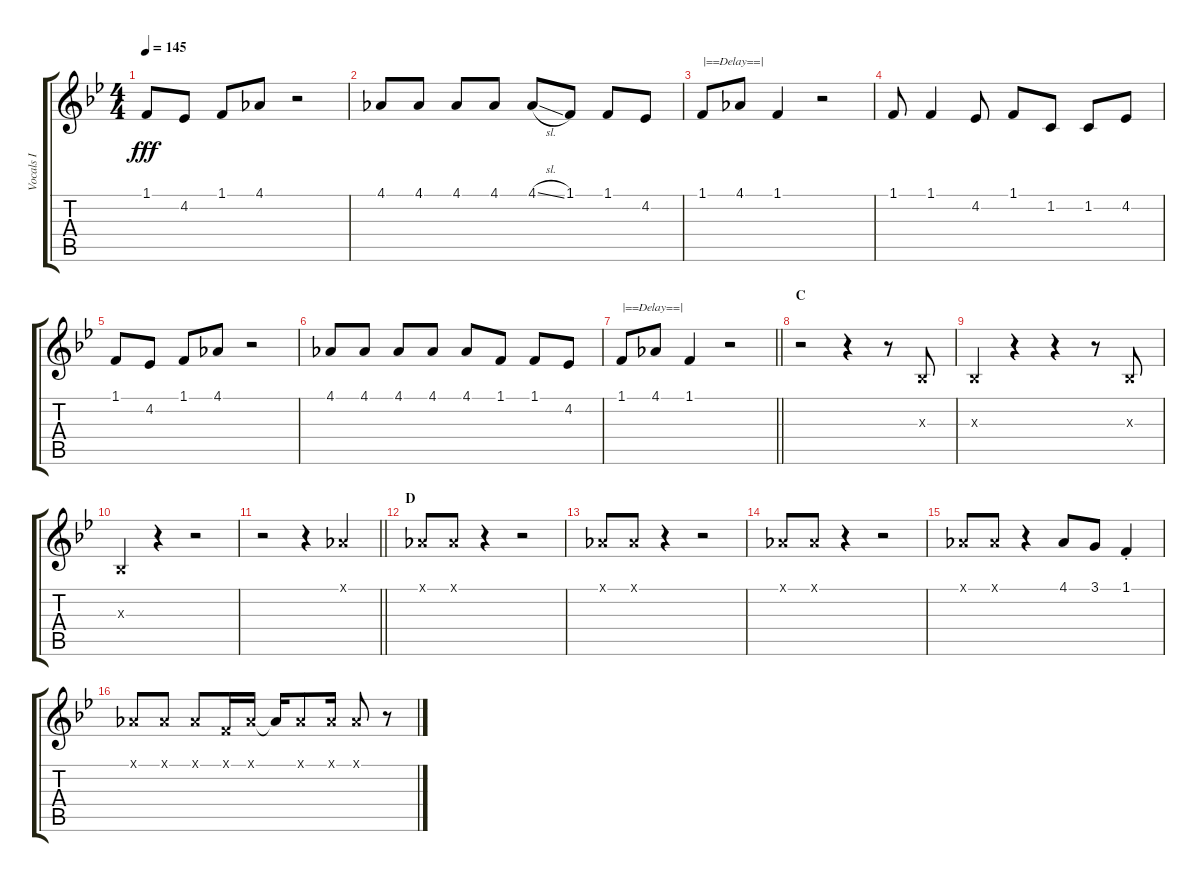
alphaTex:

\track ("Vocals I" "Vocals I") {instrument voiceoohs}
\staff {score tabs}
\tuning (E4 B3 G3 D3 A2 E2) {hide}
\ts (4 4)
\tempo 145
\clef g2
\ks bb
1.1.8{dy fff} 4.2.8 1.1.8 4.1.8 r.2 |
4.1.8 4.1.8 4.1.8 4.1.8 4.1{sl}.8 1.1.8 1.1.8 4.2.8 |
1.1.8{txt "|==Delay==|"} 4.1.8 1.1.4 r.2 |
1.1.8 1.1.4 4.2.8 1.1.8 1.2.8 1.2.8 4.2.8 |
1.1.8 4.2.8 1.1.8 4.1.8 r.2 |
4.1.8 4.1.8 4.1.8 4.1.8 4.1.8 1.1.8 1.1.8 4.2.8 |
\barLineRight lightlight
1.1.8{txt "|==Delay==|"} 4.1.8 1.1.4 r.2 |
\section ("" "C")
r.2 r.4 r.8 3.3{x}.8 |
3.3{x}.4 r.4 r.4 r.8 3.3{x}.8 |
3.3{x}.4 r.4 r.2 |
\barLineRight lightlight
r.2 r.4 4.1{x}.4 |
\section ("" "D")
4.1{x}.8 4.1{x}.8 r.4 r.2 |
4.1{x}.8 4.1{x}.8 r.4 r.2 |
4.1{x}.8 4.1{x}.8 r.4 r.2 |
4.1{x}.8 4.1{x}.8 r.4 4.1.8 3.1.8 1.1{st}.4 |
4.1{x}.8 4.1{x}.8 4.1{x}.8 1.1{x}.16 4.1{x}.16 4.1{t}.16 4.1{x}.8 4.1{x}.16 4.1{x}.8 r.8
